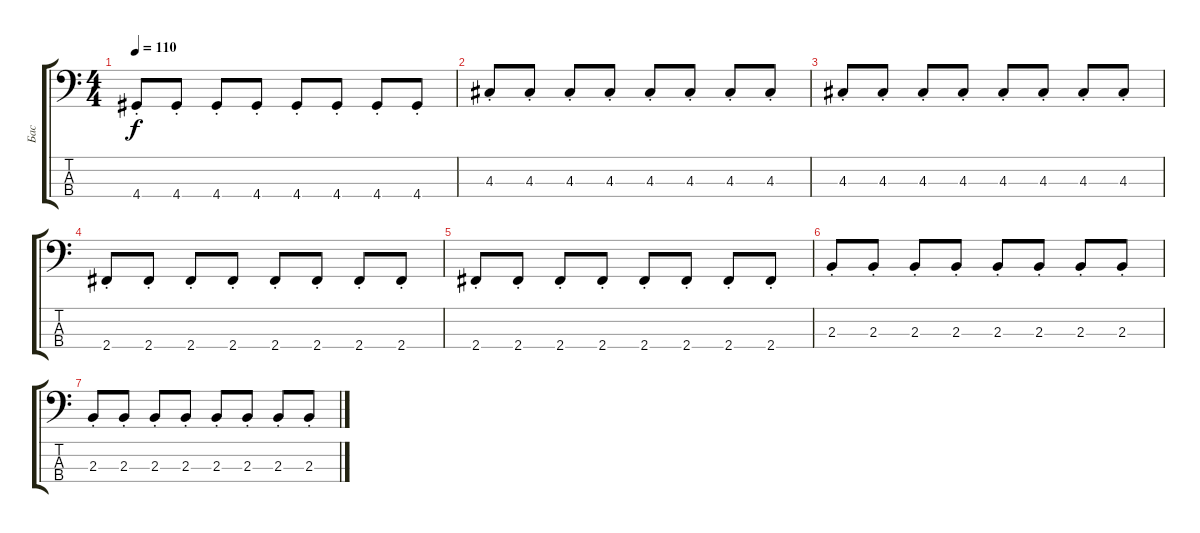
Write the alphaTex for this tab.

\track ("Бас" "Бас") {instrument electricbassfinger}
\staff {score tabs}
\tuning (G2 D2 A1 E1) {hide}
\ts (4 4)
\tempo 110
\clef f4
\ks c
4.4{st}.8{dy f} 4.4{st}.8 4.4{st}.8 4.4{st}.8 4.4{st}.8 4.4{st}.8 4.4{st}.8 4.4{st}.8 |
4.3{st}.8 4.3{st}.8 4.3{st}.8 4.3{st}.8 4.3{st}.8 4.3{st}.8 4.3{st}.8 4.3{st}.8 |
4.3{st}.8 4.3{st}.8 4.3{st}.8 4.3{st}.8 4.3{st}.8 4.3{st}.8 4.3{st}.8 4.3{st}.8 |
2.4{st}.8 2.4{st}.8 2.4{st}.8 2.4{st}.8 2.4{st}.8 2.4{st}.8 2.4{st}.8 2.4{st}.8 |
2.4{st}.8 2.4{st}.8 2.4{st}.8 2.4{st}.8 2.4{st}.8 2.4{st}.8 2.4{st}.8 2.4{st}.8 |
2.3{st}.8 2.3{st}.8 2.3{st}.8 2.3{st}.8 2.3{st}.8 2.3{st}.8 2.3{st}.8 2.3{st}.8 |
2.3{st}.8 2.3{st}.8 2.3{st}.8 2.3{st}.8 2.3{st}.8 2.3{st}.8 2.3{st}.8 2.3{st}.8
